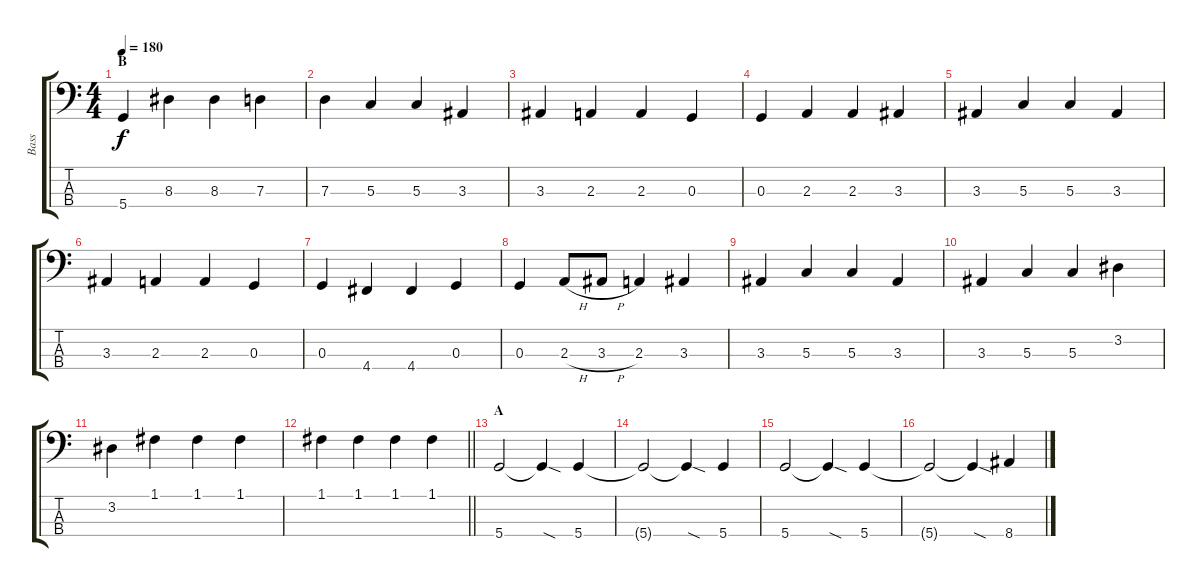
\track ("Bass" "Bass") {instrument electricbasspick}
\staff {score tabs}
\tuning (F2 C2 G1 D1) {hide}
\ts (4 4)
\section ("" "B")
\tempo 180
\clef f4
\ks c
5.4.4{dy f} 8.3.4 8.3.4 7.3.4 |
7.3.4 5.3.4 5.3.4 3.3.4 |
3.3.4 2.3.4 2.3.4 0.3.4 |
0.3.4 2.3.4 2.3.4 3.3.4 |
3.3.4 5.3.4 5.3.4 3.3.4 |
3.3.4 2.3.4 2.3.4 0.3.4 |
0.3.4 4.4.4 4.4.4 0.3.4 |
0.3.4 2.3{h}.8 3.3{h}.8 2.3.4 3.3.4 |
3.3.4 5.3.4 5.3.4 3.3.4 |
3.3.4 5.3.4 5.3.4 3.2.4 |
3.2.4 1.1.4 1.1.4 1.1.4 |
\barLineRight lightlight
1.1.4 1.1.4 1.1.4 1.1.4 |
\section ("" "A")
5.4.2 5.4{sod t}.4 5.4.4 |
5.4{t}.2 5.4{sod t}.4 5.4.4 |
5.4.2 5.4{sod t}.4 5.4.4 |
5.4{t}.2 5.4{sod t}.4 8.4.4
